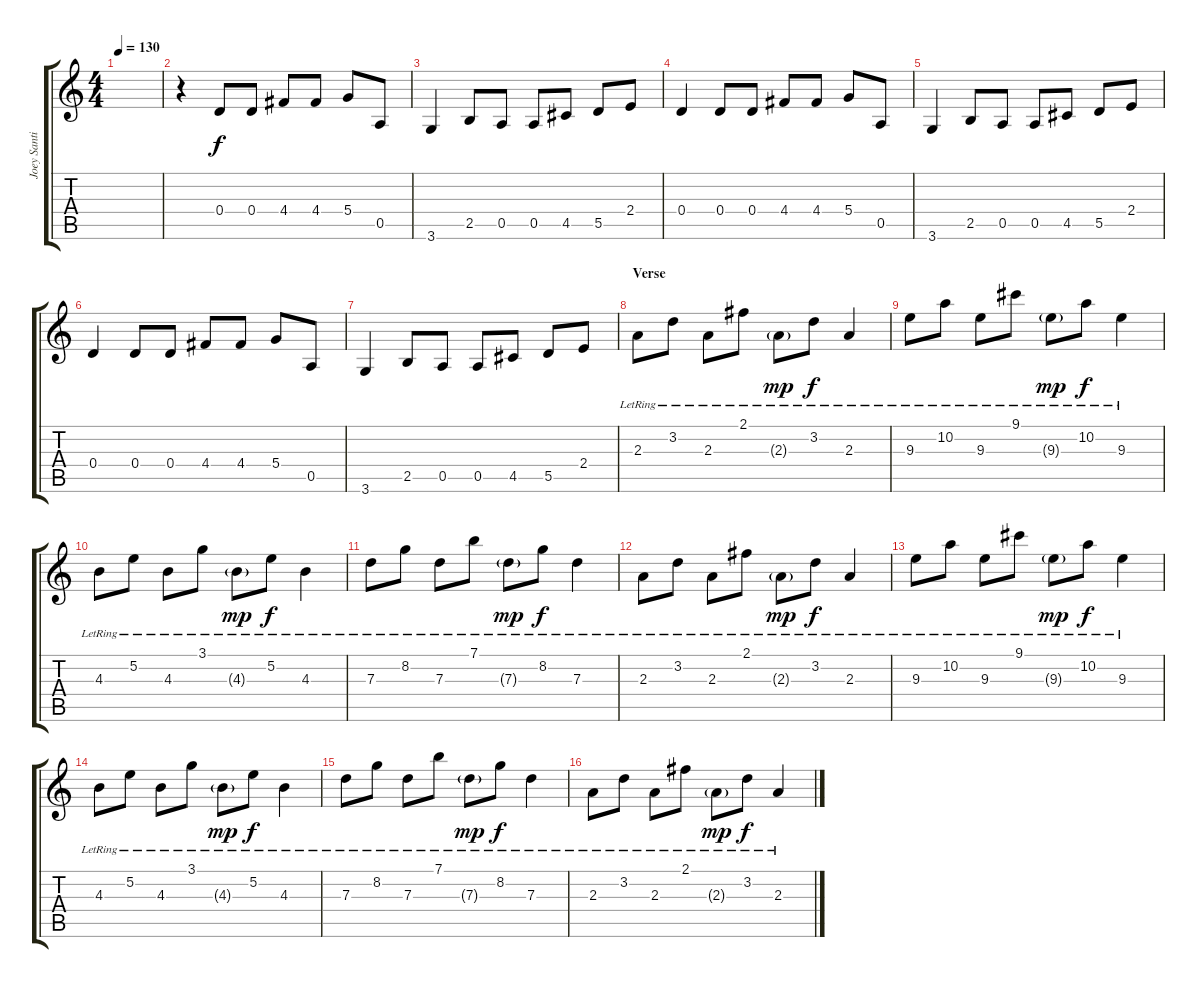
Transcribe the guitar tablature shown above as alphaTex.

\track ("Joey Santiago" "Joey Santi") {instrument electricguitarjazz}
\staff {score tabs}
\tuning (E4 B3 G3 D3 A2 E2) {hide}
\ts (4 4)
\tempo 130
\clef g2
\ks c
|
r.4 0.4.8 0.4.8 4.4.8 4.4.8 5.4.8 0.5.8 |
3.6.4 2.5.8 0.5.8 0.5.8 4.5.8 5.5.8 2.4.8 |
0.4.4 0.4.8 0.4.8 4.4.8 4.4.8 5.4.8 0.5.8 |
3.6.4 2.5.8 0.5.8 0.5.8 4.5.8 5.5.8 2.4.8 |
0.4.4 0.4.8 0.4.8 4.4.8 4.4.8 5.4.8 0.5.8 |
3.6.4 2.5.8 0.5.8 0.5.8 4.5.8 5.5.8 2.4.8 |
\section ("" "Verse")
2.3{lr}.8{volume 13} 3.2{lr}.8 2.3{lr}.8 2.1{lr}.8 2.3{g lr}.8{dy mp} 3.2{lr}.8{dy f} 2.3{lr}.4 |
9.3{lr}.8 10.2{lr}.8 9.3{lr}.8 9.1{lr}.8 9.3{g lr}.8{dy mp} 10.2{lr}.8{dy f} 9.3{lr}.4 |
4.3{lr}.8 5.2{lr}.8 4.3{lr}.8 3.1{lr}.8 4.3{g lr}.8{dy mp} 5.2{lr}.8{dy f} 4.3{lr}.4 |
7.3{lr}.8 8.2{lr}.8 7.3{lr}.8 7.1{lr}.8 7.3{g lr}.8{dy mp} 8.2{lr}.8{dy f} 7.3{lr}.4 |
2.3{lr}.8 3.2{lr}.8 2.3{lr}.8 2.1{lr}.8 2.3{g lr}.8{dy mp} 3.2{lr}.8{dy f} 2.3{lr}.4 |
9.3{lr}.8 10.2{lr}.8 9.3{lr}.8 9.1{lr}.8 9.3{g lr}.8{dy mp} 10.2{lr}.8{dy f} 9.3{lr}.4 |
4.3{lr}.8 5.2{lr}.8 4.3{lr}.8 3.1{lr}.8 4.3{g lr}.8{dy mp} 5.2{lr}.8{dy f} 4.3{lr}.4 |
7.3{lr}.8 8.2{lr}.8 7.3{lr}.8 7.1{lr}.8 7.3{g lr}.8{dy mp} 8.2{lr}.8{dy f} 7.3{lr}.4 |
2.3{lr}.8 3.2{lr}.8 2.3{lr}.8 2.1{lr}.8 2.3{g lr}.8{dy mp} 3.2{lr}.8{dy f} 2.3{lr}.4
